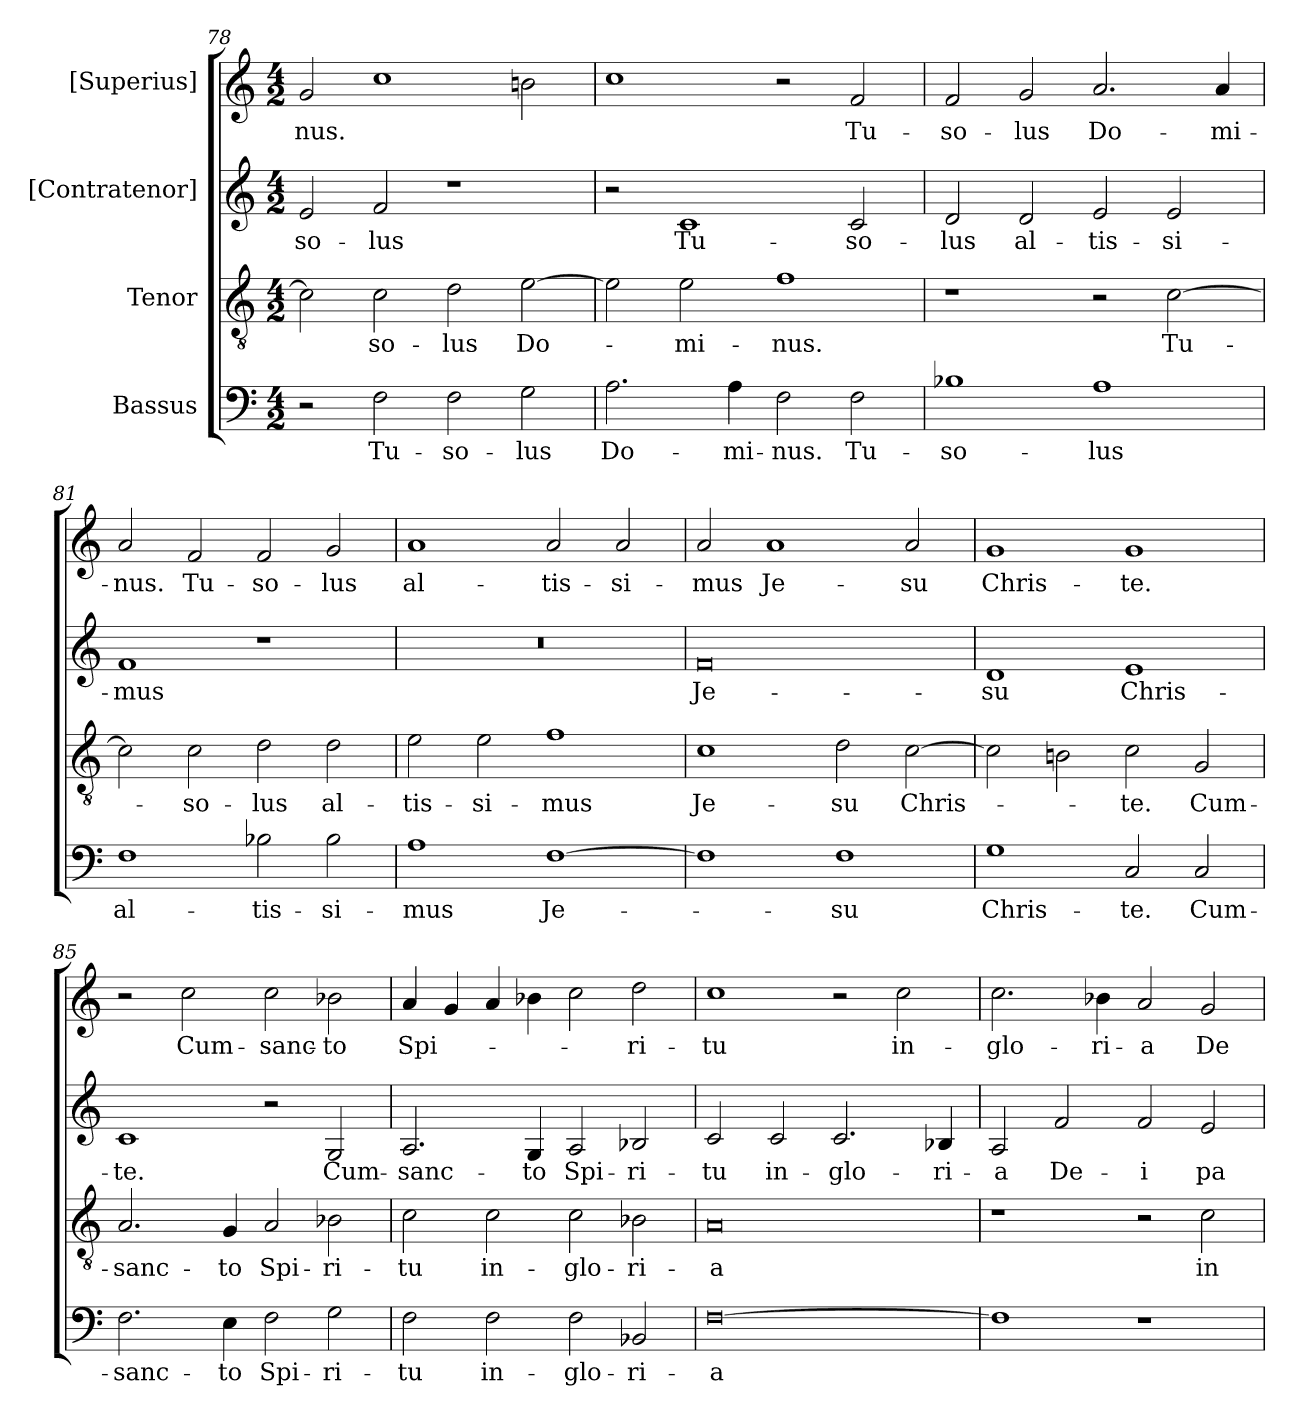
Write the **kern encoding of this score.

**kern	**text	**kern	**text	**kern	**text	**kern	**text
*part4	*part4	*part3	*part3	*part2	*part2	*part1	*part1
*staff4	*staff4	*staff3	*staff3	*staff2	*staff2	*staff1	*staff1
*I"Bassus	*	*I"Tenor	*	*I"[Contratenor]	*	*I"[Superius]	*
*clefF4	*	*clefGv2	*	*clefG2	*	*clefG2	*
*k[]	*	*k[]	*	*k[]	*	*k[]	*
*M4/2	*	*M4/2	*	*M4/2	*	*M4/2	*
=78	=78	=78	=78	=78	=78	=78	=78
2r	.	2c\]	.	2e/	so-	2g/	-nus.
2F\	Tu-	2c\	so-	2f/	-lus	1cc\	.
2F\	so-	2d\	-lus	1r	.	.	.
2G\	-lus	[2e\	Do-	.	.	2bn\	.
=79	=79	=79	=79	=79	=79	=79	=79
2.A\	Do-	2e\]	.	2r	.	1cc\	.
.	.	2e\	-mi-	1c/	Tu-	.	.
4A\	-mi-	.	.	.	.	.	.
2F\	-nus.	1f\	-nus.	.	.	2r	.
2F\	Tu-	.	.	2c/	so-	2f/	Tu-
=80	=80	=80	=80	=80	=80	=80	=80
1B-X\	so-	1r	.	2d/	-lus	2f/	so-
.	.	.	.	2d/	al-	2g/	-lus
1A\	-lus	2r	.	2e/	-tis-	2.a/	Do-
.	.	[2c\	Tu-	2e/	-si-	.	.
.	.	.	.	.	.	4a/	-mi-
=81	=81	=81	=81	=81	=81	=81	=81
1F\	al-	2c\]	.	1f/	-mus	2a/	-nus.
.	.	2c\	so-	.	.	2f/	Tu-
2B-X\	-tis-	2d\	-lus	1r	.	2f/	so-
2B-\	-si-	2d\	al-	.	.	2g/	-lus
=82	=82	=82	=82	=82	=82	=82	=82
1A\	-mus	2e\	-tis-	0r	.	1a/	al-
.	.	2e\	-si-	.	.	.	.
[1F\	Je-	1f\	-mus	.	.	2a/	-tis-
.	.	.	.	.	.	2a/	-si-
=83	=83	=83	=83	=83	=83	=83	=83
1F\]	.	1c\	Je-	0f/	Je-	2a/	-mus
.	.	.	.	.	.	1a/	Je-
1F\	-su	2d\	-su	.	.	.	.
.	.	[2c\	Chris-	.	.	2a/	-su
=84	=84	=84	=84	=84	=84	=84	=84
1G\	Chris-	2c\]	.	1d/	-su	1g/	Chris-
.	.	2Bn\	.	.	.	.	.
2C/	-te.	2c\	-te.	1e/	Chris-	1g/	-te.
2C/	Cum-	2G/	Cum-	.	.	.	.
=85	=85	=85	=85	=85	=85	=85	=85
2.F\	sanc-	2.A/	sanc-	1c/	-te.	2r	.
.	.	.	.	.	.	2cc\	Cum-
4E\	-to	4G/	-to	.	.	.	.
2F\	Spi-	2A/	Spi-	2r	.	2cc\	sanc-
2G\	-ri-	2B-X\	-ri-	2G/	Cum-	2b-X\	-to
=86	=86	=86	=86	=86	=86	=86	=86
2F\	-tu	2c\	-tu	2.A/	sanc-	4a/	Spi-
.	.	.	.	.	.	4g/	.
2F\	in-	2c\	in-	.	.	4a/	.
.	.	.	.	4G/	-to	4b-X\	.
2F\	glo-	2c\	glo-	2A/	Spi-	2cc\	.
2BB-X/	-ri-	2B-X\	-ri-	2B-X/	-ri-	2dd\	-ri-
=87	=87	=87	=87	=87	=87	=87	=87
[0F\	-a	0A/	-a	2c/	-tu	1cc\	-tu
.	.	.	.	2c/	in-	.	.
.	.	.	.	2.c/	glo-	2r	.
.	.	.	.	.	.	2cc\	in-
.	.	.	.	4B-X/	-ri-	.	.
=88	=88	=88	=88	=88	=88	=88	=88
1F\]	.	1r	.	2A/	-a	2.cc\	glo-
.	.	.	.	2f/	De-	.	.
.	.	.	.	.	.	4b-X\	-ri-
1r	.	2r	.	2f/	-i	2a/	-a
.	.	2c\	in-	2e/	pa-	2g/	De-
=	=	=	=	=	=	=	=
*-	*-	*-	*-	*-	*-	*-	*-
